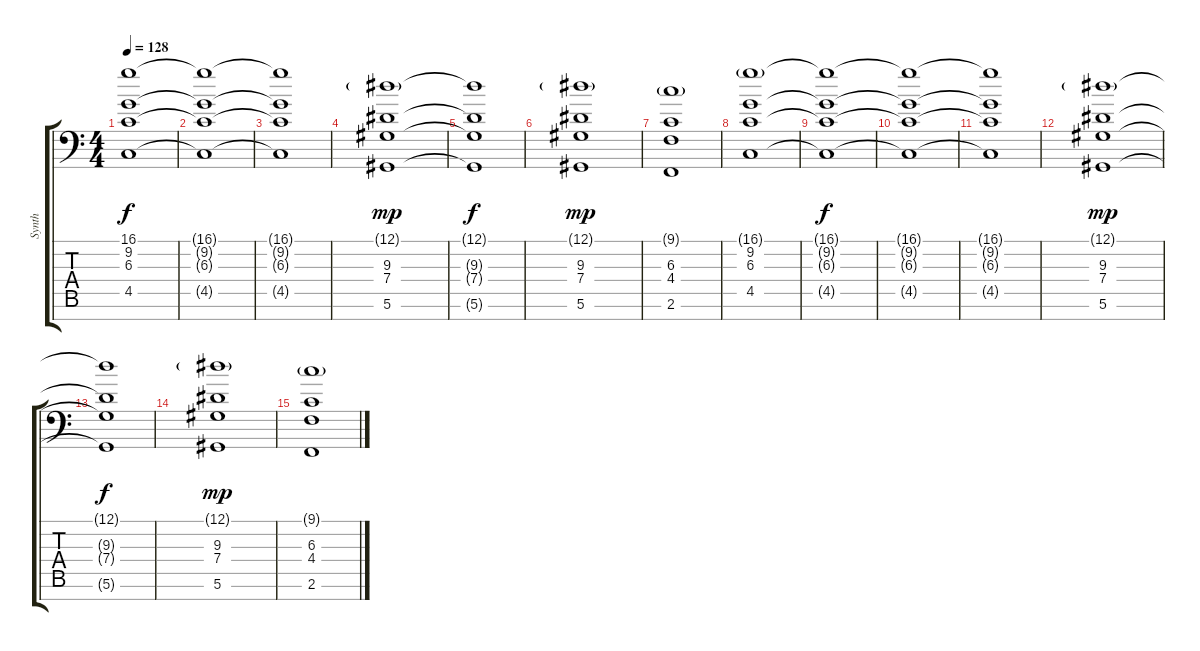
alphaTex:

\track ("Synth" "Synth") {instrument lead1square}
\staff {score tabs}
\tuning (Eb4 Bb3 Gb3 Db3 Ab2 Eb2 Bb1) {hide}
\ts (4 4)
\tempo 128
\clef f4
\ks c
(16.1{t} 9.2{t} 6.3{t} 4.5{t}).1{dy f} |
(16.1{t} 9.2{t} 6.3{t} 4.5{t}).1 |
(16.1{t} 9.2{t} 6.3{t} 4.5{t}).1 |
(12.1{g} 9.3 7.4 5.6).1{dy mp} |
(12.1{t} 9.3{t} 7.4{t} 5.6{t}).1{dy f} |
(12.1{g} 9.3 7.4 5.6).1{dy mp} |
(9.1{g} 6.3 4.4 2.6).1 |
(16.1{g} 9.2 6.3 4.5).1 |
(16.1{t} 9.2{t} 6.3{t} 4.5{t}).1{dy f} |
(16.1{t} 9.2{t} 6.3{t} 4.5{t}).1 |
(16.1{t} 9.2{t} 6.3{t} 4.5{t}).1 |
(12.1{g} 9.3 7.4 5.6).1{dy mp} |
(12.1{t} 9.3{t} 7.4{t} 5.6{t}).1{dy f} |
(12.1{g} 9.3 7.4 5.6).1{dy mp} |
(9.1{g} 6.3 4.4 2.6).1
